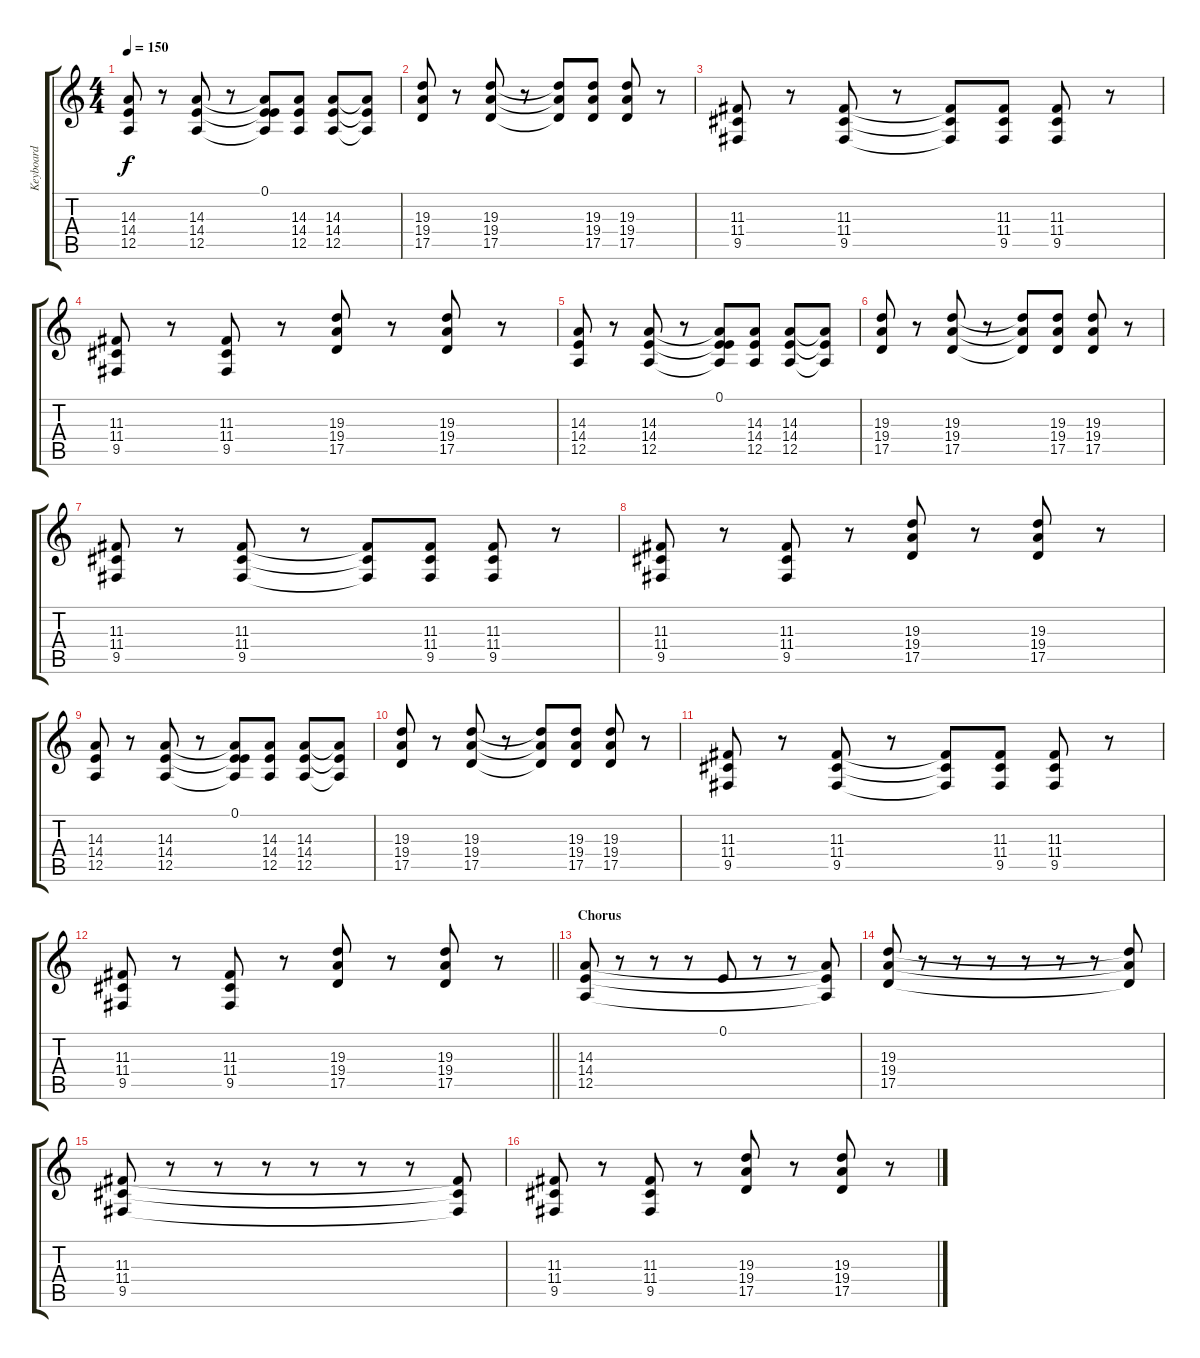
\track ("Keyboard" "Keyboard") {instrument lead5charang}
\staff {score tabs}
\tuning (E4 B3 G3 D3 A2 E2) {hide}
\ts (4 4)
\tempo 150
\clef g2
\ks c
(14.3 14.4 12.5).8{dy f} r.8 (14.3 14.4 12.5).8 r.8 (0.1 14.3{t} 14.4{t} 12.5{t}).8 (14.3 14.4 12.5).8 (14.3 14.4 12.5).8 (14.3{t} 14.4{t} 12.5{t}).8 |
(19.3 19.4 17.5).8 r.8 (19.3 19.4 17.5).8 r.8 (19.3{t} 19.4{t} 17.5{t}).8 (19.3 19.4 17.5).8 (19.3 19.4 17.5).8 r.8 |
(11.3 11.4 9.5).8 r.8 (11.3 11.4 9.5).8 r.8 (11.3{t} 11.4{t} 9.5{t}).8 (11.3 11.4 9.5).8 (11.3 11.4 9.5).8 r.8 |
(11.3 11.4 9.5).8 r.8 (11.3 11.4 9.5).8 r.8 (19.3 19.4 17.5).8 r.8 (19.3 19.4 17.5).8 r.8 |
(14.3 14.4 12.5).8 r.8 (14.3 14.4 12.5).8 r.8 (0.1 14.3{t} 14.4{t} 12.5{t}).8 (14.3 14.4 12.5).8 (14.3 14.4 12.5).8 (14.3{t} 14.4{t} 12.5{t}).8 |
(19.3 19.4 17.5).8 r.8 (19.3 19.4 17.5).8 r.8 (19.3{t} 19.4{t} 17.5{t}).8 (19.3 19.4 17.5).8 (19.3 19.4 17.5).8 r.8 |
(11.3 11.4 9.5).8 r.8 (11.3 11.4 9.5).8 r.8 (11.3{t} 11.4{t} 9.5{t}).8 (11.3 11.4 9.5).8 (11.3 11.4 9.5).8 r.8 |
(11.3 11.4 9.5).8 r.8 (11.3 11.4 9.5).8 r.8 (19.3 19.4 17.5).8 r.8 (19.3 19.4 17.5).8 r.8 |
(14.3 14.4 12.5).8 r.8 (14.3 14.4 12.5).8 r.8 (0.1 14.3{t} 14.4{t} 12.5{t}).8 (14.3 14.4 12.5).8 (14.3 14.4 12.5).8 (14.3{t} 14.4{t} 12.5{t}).8 |
(19.3 19.4 17.5).8 r.8 (19.3 19.4 17.5).8 r.8 (19.3{t} 19.4{t} 17.5{t}).8 (19.3 19.4 17.5).8 (19.3 19.4 17.5).8 r.8 |
(11.3 11.4 9.5).8 r.8 (11.3 11.4 9.5).8 r.8 (11.3{t} 11.4{t} 9.5{t}).8 (11.3 11.4 9.5).8 (11.3 11.4 9.5).8 r.8 |
\barLineRight lightlight
(11.3 11.4 9.5).8 r.8 (11.3 11.4 9.5).8 r.8 (19.3 19.4 17.5).8 r.8 (19.3 19.4 17.5).8 r.8 |
\section ("" "Chorus")
(14.3 14.4 12.5).8 r.8 r.8 r.8 0.1.8 r.8 r.8 (14.3{t} 14.4{t} 12.5{t}).8 |
(19.3 19.4 17.5).8 r.8 r.8 r.8 r.8 r.8 r.8 (19.3{t} 19.4{t} 17.5{t}).8 |
(11.3 11.4 9.5).8 r.8 r.8 r.8 r.8 r.8 r.8 (11.3{t} 11.4{t} 9.5{t}).8 |
(11.3 11.4 9.5).8 r.8 (11.3 11.4 9.5).8 r.8 (19.3 19.4 17.5).8 r.8 (19.3 19.4 17.5).8 r.8
